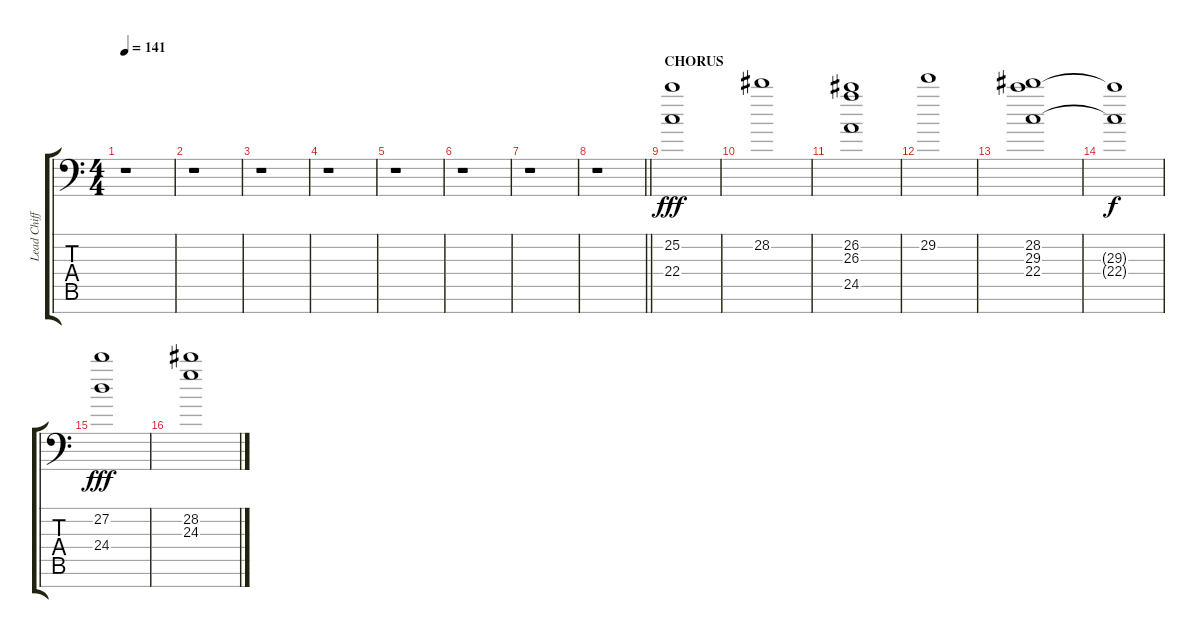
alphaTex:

\track ("Lead Chiff" "Lead Chiff") {instrument lead4chiff}
\staff {score tabs}
\tuning (C8 B3 G3 D3 A2 E2 C-1) {hide}
\ts (4 4)
\tempo 141
\clef f4
\ks c
r.1{dy fff} |
r.1 |
r.1 |
r.1 |
r.1 |
r.1 |
r.1 |
\barLineRight lightlight
r.1 |
\section ("" "CHORUS")
(25.2 22.4).1 |
28.2.1 |
(26.2 26.3 24.5).1 |
29.2.1 |
(28.2 29.3 22.4).1 |
(29.3{t} 22.4{t}).1{dy f} |
(27.2 24.4).1{dy fff} |
(28.2 24.3).1
